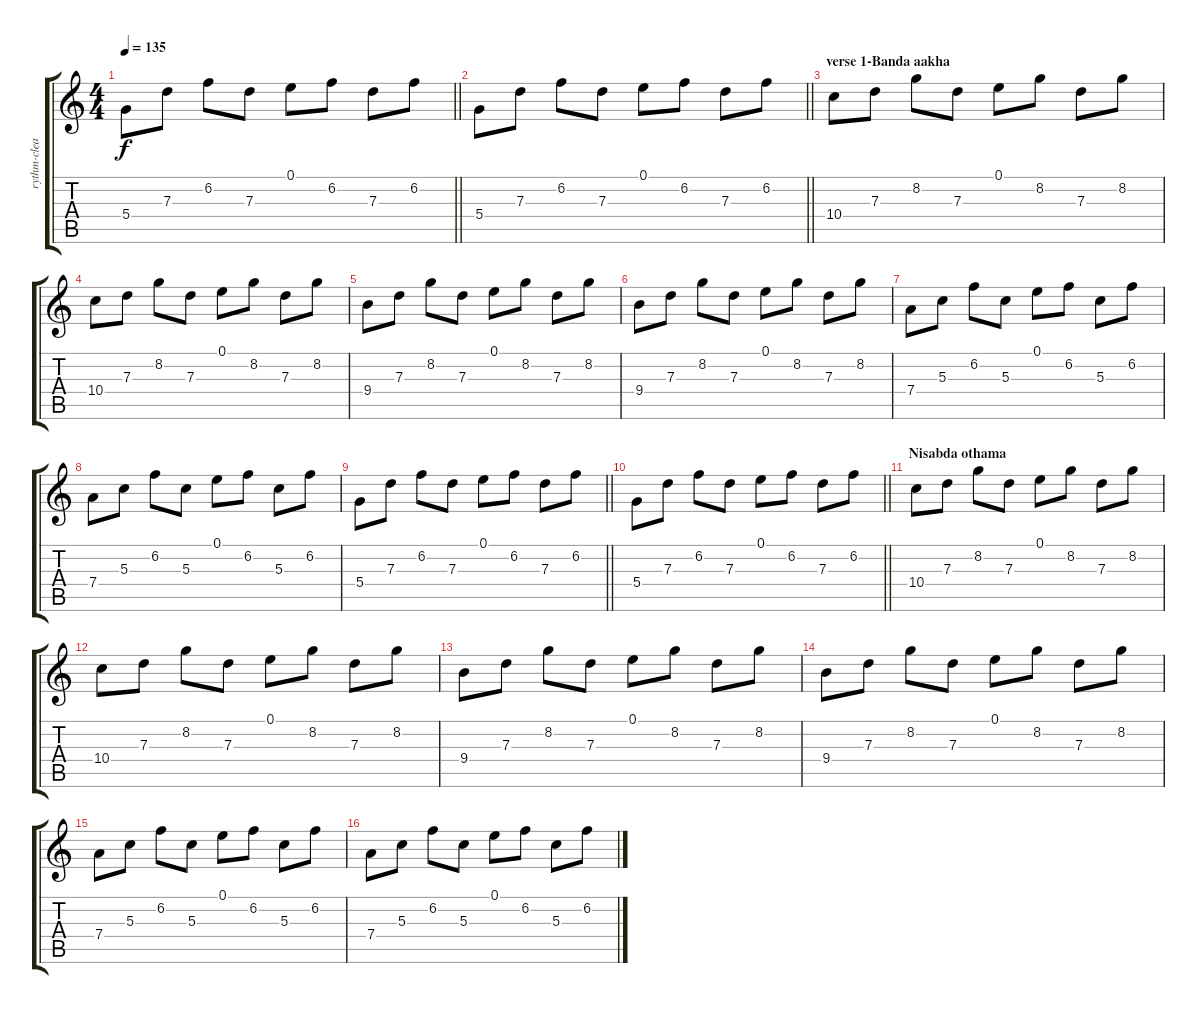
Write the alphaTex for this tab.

\track ("rythm-clean" "rythm-clea") {instrument electricguitarjazz}
\staff {score tabs}
\tuning (E4 B3 G3 D3 A2 E2) {hide}
\ts (4 4)
\tempo 135
\clef g2
\barLineRight lightlight
\ks c
5.4.8{dy f} 7.3.8 6.2.8 7.3.8 0.1.8 6.2.8 7.3.8 6.2.8 |
\section ("" "")
\barLineRight lightlight
5.4.8 7.3.8 6.2.8 7.3.8 0.1.8 6.2.8 7.3.8 6.2.8 |
\section ("" "verse 1-Banda aakha")
10.4.8 7.3.8 8.2.8 7.3.8 0.1.8 8.2.8 7.3.8 8.2.8 |
10.4.8 7.3.8 8.2.8 7.3.8 0.1.8 8.2.8 7.3.8 8.2.8 |
9.4.8 7.3.8 8.2.8 7.3.8 0.1.8 8.2.8 7.3.8 8.2.8 |
9.4.8 7.3.8 8.2.8 7.3.8 0.1.8 8.2.8 7.3.8 8.2.8 |
7.4.8 5.3.8 6.2.8 5.3.8 0.1.8 6.2.8 5.3.8 6.2.8 |
7.4.8 5.3.8 6.2.8 5.3.8 0.1.8 6.2.8 5.3.8 6.2.8 |
\barLineRight lightlight
5.4.8 7.3.8 6.2.8 7.3.8 0.1.8 6.2.8 7.3.8 6.2.8 |
\barLineRight lightlight
5.4.8 7.3.8 6.2.8 7.3.8 0.1.8 6.2.8 7.3.8 6.2.8 |
\section ("" "Nisabda othama")
10.4.8 7.3.8 8.2.8 7.3.8 0.1.8 8.2.8 7.3.8 8.2.8 |
10.4.8 7.3.8 8.2.8 7.3.8 0.1.8 8.2.8 7.3.8 8.2.8 |
9.4.8 7.3.8 8.2.8 7.3.8 0.1.8 8.2.8 7.3.8 8.2.8 |
9.4.8 7.3.8 8.2.8 7.3.8 0.1.8 8.2.8 7.3.8 8.2.8 |
7.4.8 5.3.8 6.2.8 5.3.8 0.1.8 6.2.8 5.3.8 6.2.8 |
7.4.8 5.3.8 6.2.8 5.3.8 0.1.8 6.2.8 5.3.8 6.2.8
